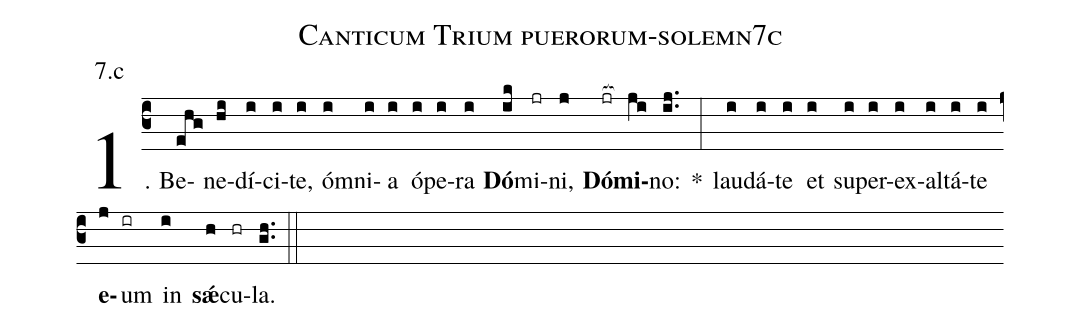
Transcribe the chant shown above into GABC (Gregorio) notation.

name: Canticum Trium puerorum-solemn7c;
annotation: 7.c;
%%
(c3)1. Be(ehg)ne(hi)dí(i)ci(i)te,(i) óm(i)ni(i)a(i) ó(i)pe(i)ra(i) <b>Dó</b>(ik)mi(jr)ni,(j) <b>Dó</b>(jr[ocb:1{])<b>mi</b>(ji[ocb:0}])no:(ij..) *(:) lau(i)dá(i)te(i) et(i) su(i)per(i)ex(i)al(i)tá(i)te(i) <b>e</b>(j)um(ir) in(i) <b>sǽ</b>(h)cu(hr)la.(gh..) (::)
